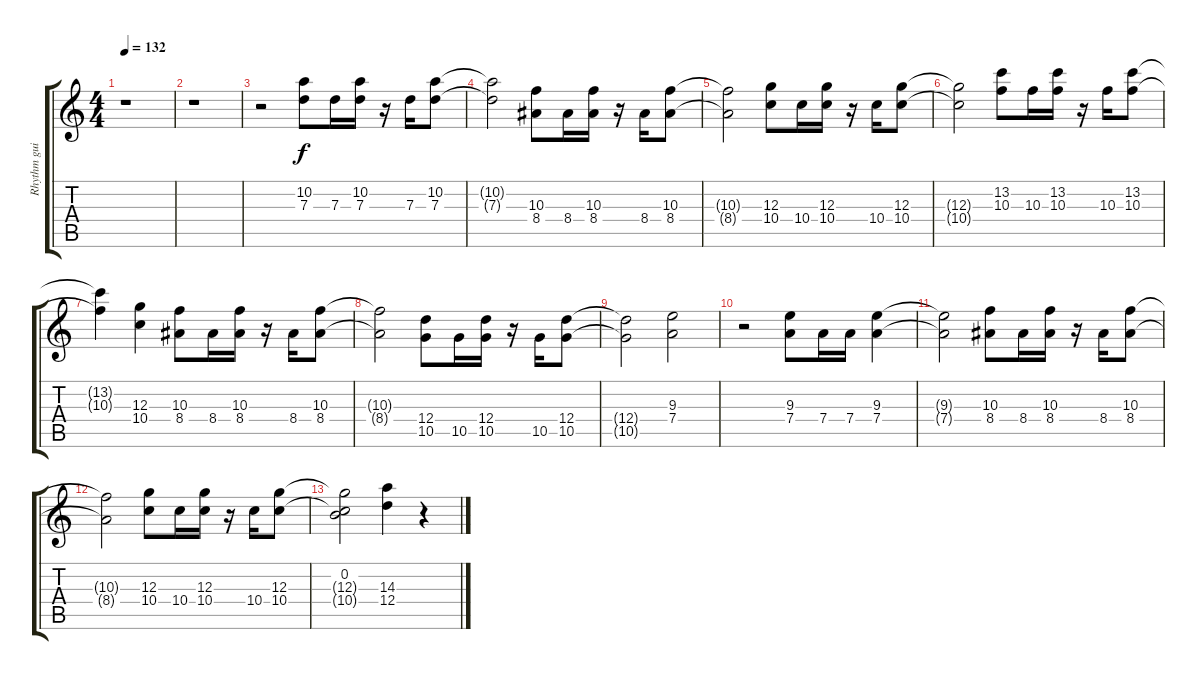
\track ("Rhythm guitar" "Rhythm gui") {instrument overdrivenguitar}
\staff {score tabs}
\tuning (E4 B3 G3 D3 A2 E2) {hide}
\ts (4 4)
\tempo 132
\clef g2
\ks c
r.1{dy f} |
r.1 |
r.2 (10.2 7.3).8 7.3.16 (10.2 7.3).16 r.16 7.3.16 (10.2 7.3).8 |
(10.2{t} 7.3{t}).2 (10.3 8.4).8 8.4.16 (10.3 8.4).16 r.16 8.4.16 (10.3 8.4).8 |
(10.3{t} 8.4{t}).2 (12.3 10.4).8 10.4.16 (12.3 10.4).16 r.16 10.4.16 (12.3 10.4).8 |
(12.3{t} 10.4{t}).2 (13.2 10.3).8 10.3.16 (13.2 10.3).16 r.16 10.3.16 (13.2 10.3).8 |
(13.2{t} 10.3{t}).4 (12.3 10.4).4 (10.3 8.4).8 8.4.16 (10.3 8.4).16 r.16 8.4.16 (10.3 8.4).8 |
(10.3{t} 8.4{t}).2 (12.4 10.5).8 10.5.16 (12.4 10.5).16 r.16 10.5.16 (12.4 10.5).8 |
(12.4{t} 10.5{t}).2 (9.3 7.4).2{volume 14} |
r.2 (9.3 7.4).8{volume 10} 7.4.16 7.4.16 (9.3 7.4).4 |
(9.3{t} 7.4{t}).2 (10.3 8.4).8 8.4.16 (10.3 8.4).16 r.16 8.4.16 (10.3 8.4).8 |
(10.3{t} 8.4{t}).2 (12.3 10.4).8 10.4.16 (12.3 10.4).16 r.16 10.4.16 (12.3 10.4).8 |
(0.2 12.3{t} 10.4{t}).2 (14.3 12.4).4 r.4
